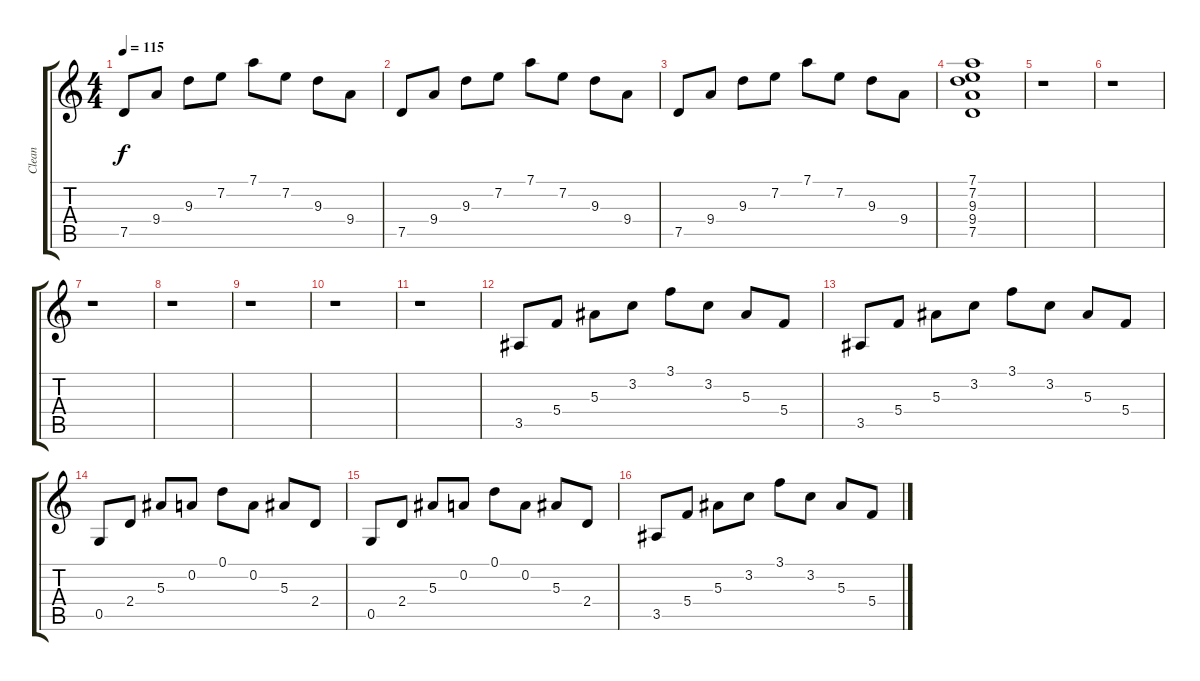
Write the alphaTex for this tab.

\track ("Clean" "Clean") {instrument electricguitarclean}
\staff {score tabs}
\tuning (D4 A3 F3 C3 G2 D2) {hide}
\ts (4 4)
\tempo 115
\clef g2
\ks c
7.5.8{dy f} 9.4.8 9.3.8 7.2.8 7.1.8 7.2.8 9.3.8 9.4.8 |
7.5.8 9.4.8 9.3.8 7.2.8 7.1.8 7.2.8 9.3.8 9.4.8 |
7.5.8 9.4.8 9.3.8 7.2.8 7.1.8 7.2.8 9.3.8 9.4.8 |
(7.1 7.2 9.3 9.4 7.5).1 |
r.1 |
r.1 |
r.1 |
r.1 |
r.1 |
r.1 |
r.1 |
3.5.8 5.4.8 5.3.8 3.2.8 3.1.8 3.2.8 5.3.8 5.4.8 |
3.5.8 5.4.8 5.3.8 3.2.8 3.1.8 3.2.8 5.3.8 5.4.8 |
0.5.8 2.4.8 5.3.8 0.2.8 0.1.8 0.2.8 5.3.8 2.4.8 |
0.5.8 2.4.8 5.3.8 0.2.8 0.1.8 0.2.8 5.3.8 2.4.8 |
3.5.8 5.4.8 5.3.8 3.2.8 3.1.8 3.2.8 5.3.8 5.4.8
